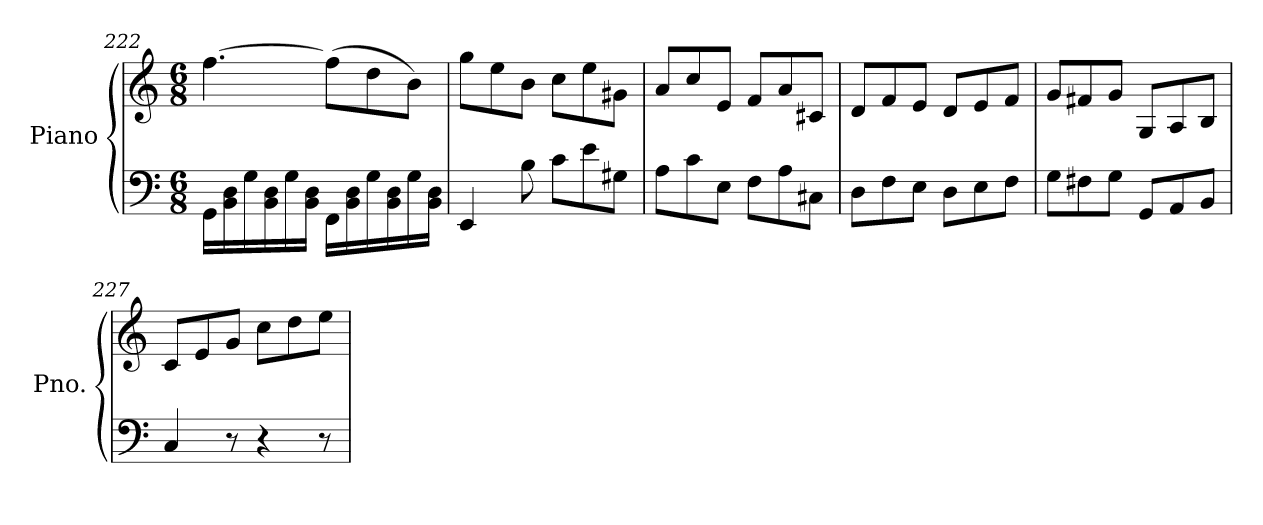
**kern	**kern
*part1	*part1
*staff2	*staff1
*I"Piano	*
*I'Pno.	*
*clefF4	*clefG2
*k[]	*k[]
*M6/8	*M6/8
=222	=222
16GG\LL	[4.ff\
16BB\ 16D\	.
16G\	.
16BB\ 16D\	.
16G\	.
16BB\ 16D\JJ	.
16FF\LL	(>8ff\L]
16BB\ 16D\	.
16G\	8dd\
16BB\ 16D\	.
16G\	8b\J)
16BB\ 16D\JJ	.
=223	=223
4EE/	8gg\L
.	8ee\
8B\	8b\J
8c\L	8cc\L
8e\	8ee\
8G#X\J	8g#X\J
=224	=224
8A\L	8a/L
8c\	8cc/
8E\J	8e/J
8F\L	8f/L
8A\	8a/
8C#X\J	8c#X/J
=225	=225
8D\L	8d/L
8F\	8f/
8E\J	8e/J
8D\L	8d/L
8E\	8e/
8F\J	8f/J
!!LO:LB:g=z
=226	=226
8G\L	8g/L
8F#X\	8f#X/
8G\J	8g/J
8GG/L	8G/L
8AA/	8A/
8BB/J	8B/J
=227	=227
4C/	8c/L
.	8e/
8r	8g/J
4r	8cc\L
.	8dd\
8r	8ee\J
=	=
*-	*-
